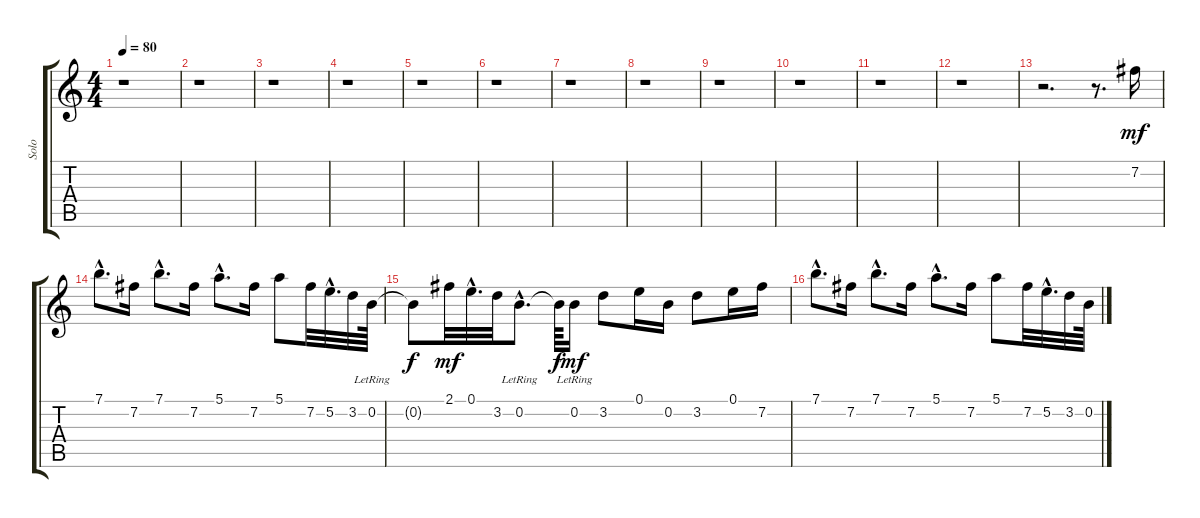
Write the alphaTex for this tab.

\track ("Solo" "Solo") {instrument acousticguitarsteel}
\staff {score tabs}
\tuning (E4 B3 G3 D3 A2 E2) {hide}
\ts (4 4)
\tempo 80
\clef g2
\ks c
r.1{dy f} |
r.1 |
r.1 |
r.1 |
r.1 |
r.1 |
r.1 |
r.1 |
r.1 |
r.1 |
r.1 |
r.1 |
r.2{d} r.8{d} 7.2.16{dy mf} |
7.1{hac}.8{d} 7.2.16{balance 12} 7.1{hac}.8{d} 7.2.16{balance 8} 5.1{hac}.8{d} 7.2.16{balance 12} 5.1.8 7.2.32{balance 8} 5.2{hac}.32{d} 3.2.32 0.2{lr}.64 |
0.2{t}.8{dy f} 2.1.32{dy mf balance 12} 0.1{hac}.32{d} 3.2.32 0.2{hac lr}.8{d} 0.2{t}.64{dy f} 0.2{lr}.16{dy mf balance 8} 3.2.8 0.1.16 0.2.16{balance 12} 3.2.8 0.1.16 7.2.16{balance 8} |
7.1{hac}.8{d} 7.2.16{balance 12} 7.1{hac}.8{d} 7.2.16{balance 8} 5.1{hac}.8{d} 7.2.16{balance 12} 5.1.8 7.2.32{balance 8} 5.2{hac}.32{d} 3.2.32 0.2.64
